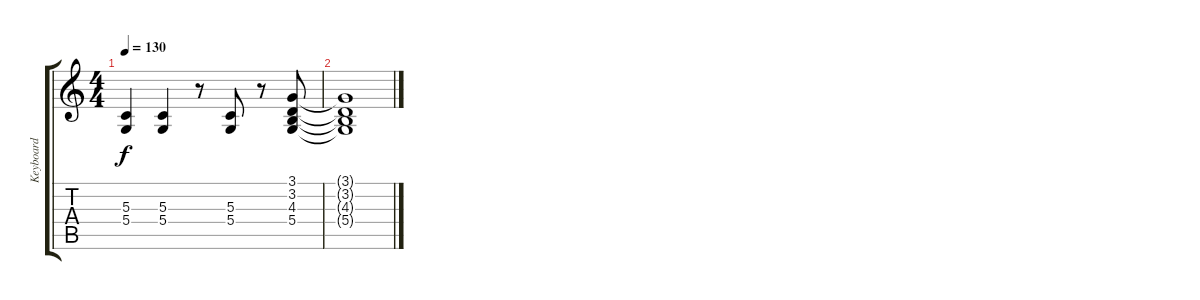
\track ("Keyboard" "Keyboard") {instrument acousticgrandpiano}
\staff {score tabs}
\tuning (E4 B3 G3 D3 A2 E2) {hide}
\ts (4 4)
\tempo 130
\clef g2
\ks c
(5.3 5.4).4{dy f} (5.3 5.4).4 r.8 (5.3 5.4).8 r.8 (3.1 3.2 4.3 5.4).8 |
(3.1{t} 3.2{t} 4.3{t} 5.4{t}).1
